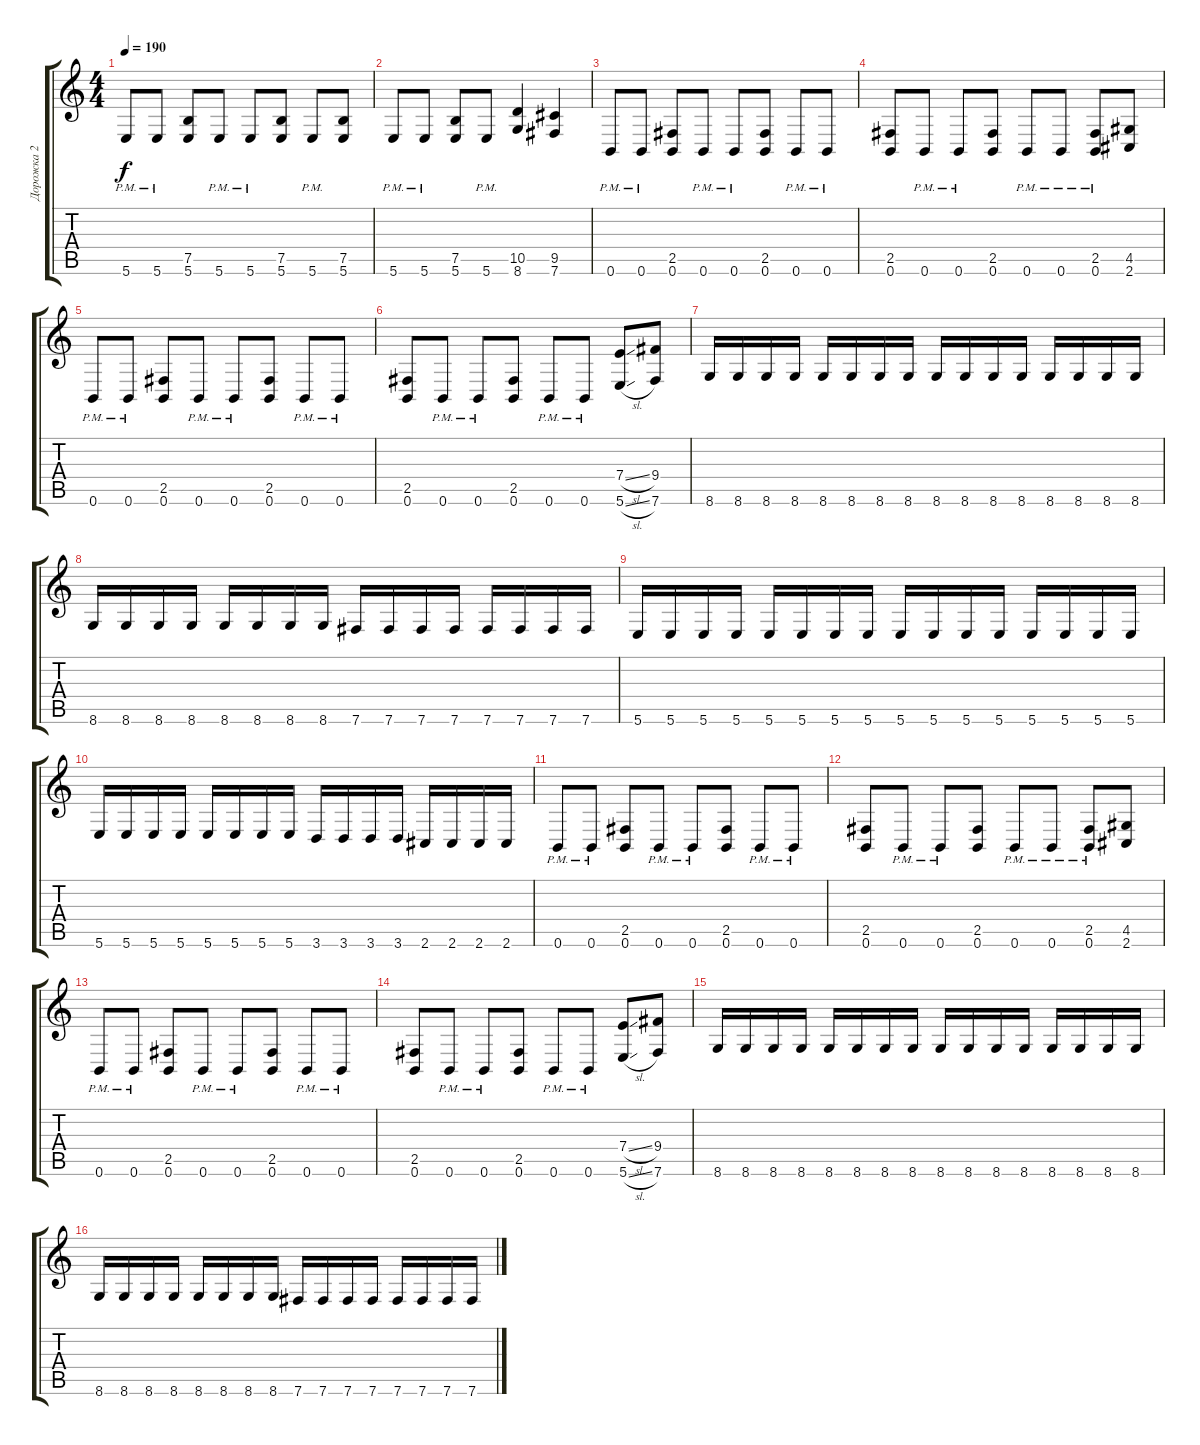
\track ("Дорожка 2" "Дорожка 2") {instrument distortionguitar}
\staff {score tabs}
\tuning (B3 Gb3 D3 A2 E2 B1) {hide}
\ts (4 4)
\tempo 190
\clef g2
\ks c
5.6{pm}.8{dy f} 5.6{pm}.8 (7.5 5.6).8 5.6{pm}.8 5.6{pm}.8 (7.5 5.6).8 5.6{pm}.8 (7.5 5.6).8 |
5.6{pm}.8 5.6{pm}.8 (7.5 5.6).8 5.6{pm}.8 (10.5 8.6).4 (9.5 7.6).4 |
0.6{pm}.8 0.6{pm}.8 (2.5 0.6).8 0.6{pm}.8 0.6{pm}.8 (2.5 0.6).8 0.6{pm}.8 0.6{pm}.8 |
(2.5 0.6).8 0.6{pm}.8 0.6{pm}.8 (2.5 0.6).8 0.6{pm}.8 0.6{pm}.8 (2.5 0.6{pm}).8 (4.5 2.6).8 |
0.6{pm}.8 0.6{pm}.8 (2.5 0.6).8 0.6{pm}.8 0.6{pm}.8 (2.5 0.6).8 0.6{pm}.8 0.6{pm}.8 |
(2.5 0.6).8 0.6{pm}.8 0.6{pm}.8 (2.5 0.6).8 0.6{pm}.8 0.6{pm}.8 (7.4{sl} 5.6{sl}).8 (9.4 7.6).8 |
8.6.16 8.6.16 8.6.16 8.6.16 8.6.16 8.6.16 8.6.16 8.6.16 8.6.16 8.6.16 8.6.16 8.6.16 8.6.16 8.6.16 8.6.16 8.6.16 |
8.6.16 8.6.16 8.6.16 8.6.16 8.6.16 8.6.16 8.6.16 8.6.16 7.6.16 7.6.16 7.6.16 7.6.16 7.6.16 7.6.16 7.6.16 7.6.16 |
5.6.16 5.6.16 5.6.16 5.6.16 5.6.16 5.6.16 5.6.16 5.6.16 5.6.16 5.6.16 5.6.16 5.6.16 5.6.16 5.6.16 5.6.16 5.6.16 |
5.6.16 5.6.16 5.6.16 5.6.16 5.6.16 5.6.16 5.6.16 5.6.16 3.6.16 3.6.16 3.6.16 3.6.16 2.6.16 2.6.16 2.6.16 2.6.16 |
0.6{pm}.8 0.6{pm}.8 (2.5 0.6).8 0.6{pm}.8 0.6{pm}.8 (2.5 0.6).8 0.6{pm}.8 0.6{pm}.8 |
(2.5 0.6).8 0.6{pm}.8 0.6{pm}.8 (2.5 0.6).8 0.6{pm}.8 0.6{pm}.8 (2.5{pm} 0.6).8 (4.5 2.6).8 |
0.6{pm}.8 0.6{pm}.8 (2.5 0.6).8 0.6{pm}.8 0.6{pm}.8 (2.5 0.6).8 0.6{pm}.8 0.6{pm}.8 |
(2.5 0.6).8 0.6{pm}.8 0.6{pm}.8 (2.5 0.6).8 0.6{pm}.8 0.6{pm}.8 (7.4{sl} 5.6{sl}).8 (9.4 7.6).8 |
8.6.16 8.6.16 8.6.16 8.6.16 8.6.16 8.6.16 8.6.16 8.6.16 8.6.16 8.6.16 8.6.16 8.6.16 8.6.16 8.6.16 8.6.16 8.6.16 |
8.6.16 8.6.16 8.6.16 8.6.16 8.6.16 8.6.16 8.6.16 8.6.16 7.6.16 7.6.16 7.6.16 7.6.16 7.6.16 7.6.16 7.6.16 7.6.16
